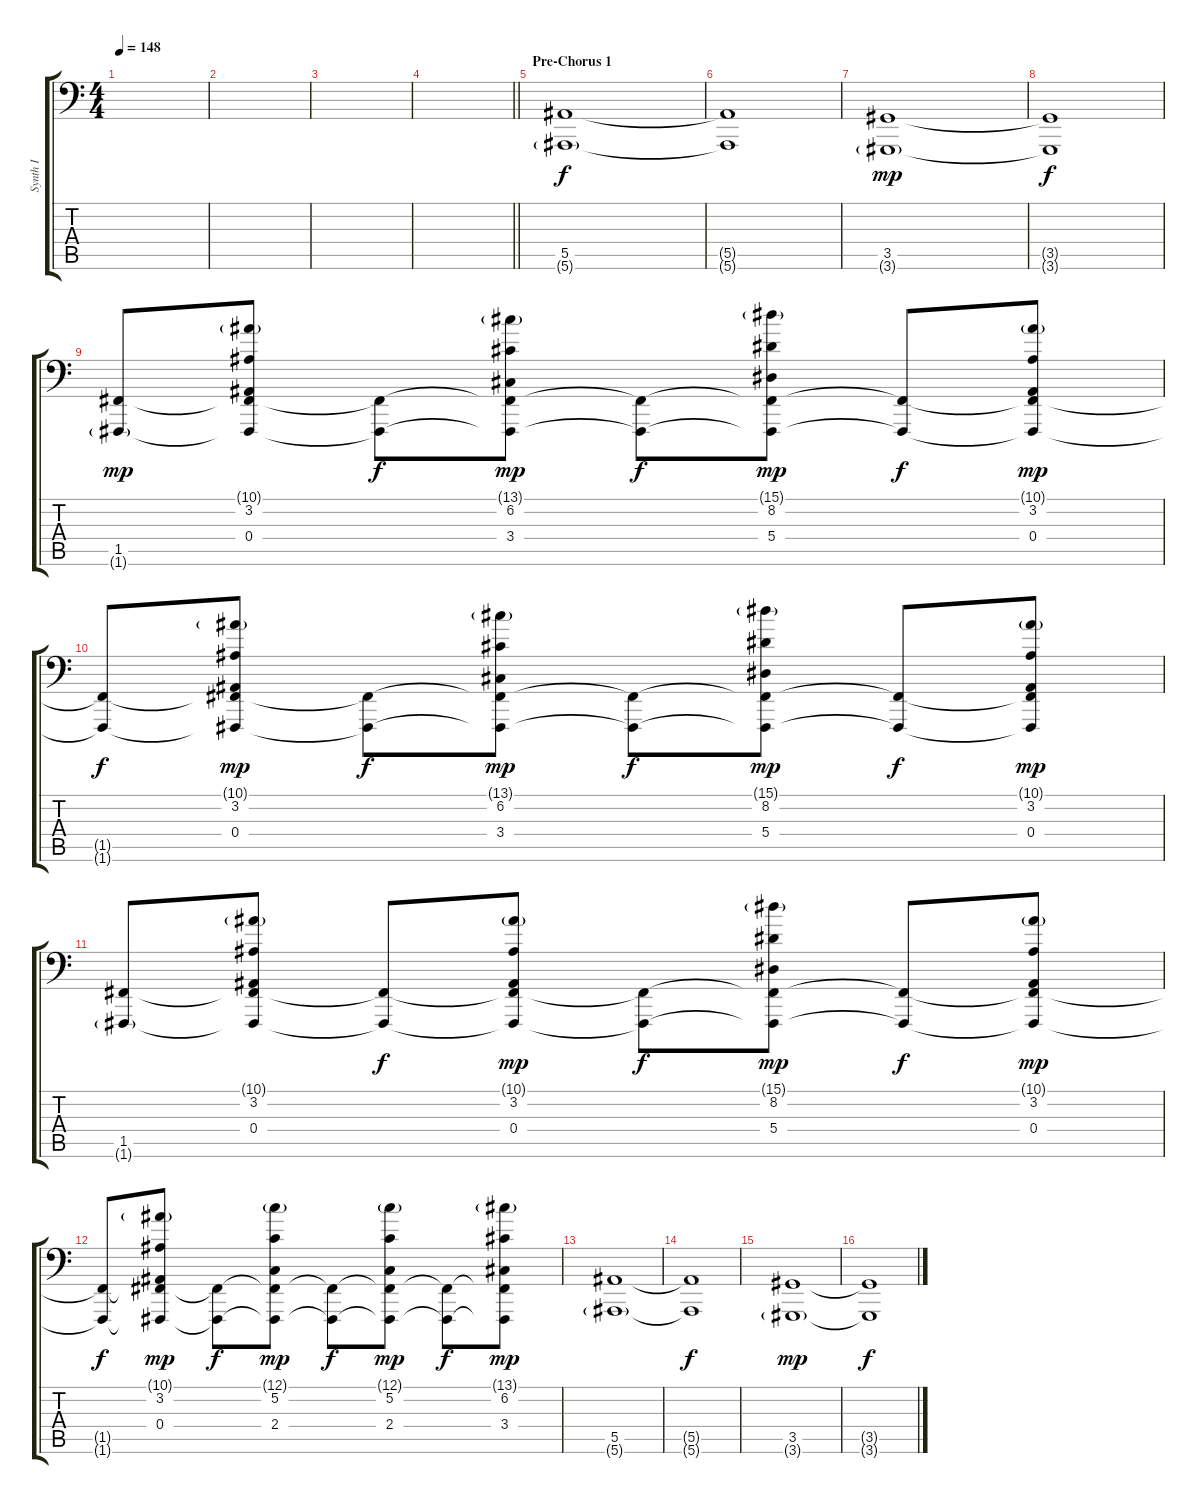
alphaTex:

\track ("Synth I" "Synth I") {instrument lead2sawtooth}
\staff {score tabs}
\tuning (C4 G3 Eb3 Bb2 F2 F1) {hide}
\ts (4 4)
\tempo 148
\clef f4
\ks c
|
|
|
\barLineRight lightlight
|
\section ("" "Pre-Chorus 1")
(5.5 5.6{g}).1 |
(5.5{t} 5.6{t}).1{dy f} |
(3.5 3.6{g}).1{dy mp} |
(3.5{t} 3.6{t}).1{dy f} |
(1.5 1.6{g}).8{dy mp} (10.1{g} 3.2 0.4 1.5{t} 1.6{t}).8 (1.5{t} 1.6{t}).8{dy f} (13.1{g} 6.2 3.4 1.5{t} 1.6{t}).8{dy mp} (1.5{t} 1.6{t}).8{dy f} (15.1{g} 8.2 5.4 1.5{t} 1.6{t}).8{dy mp} (1.5{t} 1.6{t}).8{dy f} (10.1{g} 3.2 0.4 1.5{t} 1.6{t}).8{dy mp} |
(1.5{t} 1.6{t}).8{dy f} (10.1{g} 3.2 0.4 1.5{t} 1.6{t}).8{dy mp} (1.5{t} 1.6{t}).8{dy f} (13.1{g} 6.2 3.4 1.5{t} 1.6{t}).8{dy mp} (1.5{t} 1.6{t}).8{dy f} (15.1{g} 8.2 5.4 1.5{t} 1.6{t}).8{dy mp} (1.5{t} 1.6{t}).8{dy f} (10.1{g} 3.2 0.4 1.5{t} 1.6{t}).8{dy mp} |
(1.5 1.6{g}).8 (10.1{g} 3.2 0.4 1.5{t} 1.6{t}).8 (1.5{t} 1.6{t}).8{dy f} (10.1{g} 3.2 0.4 1.5{t} 1.6{t}).8{dy mp} (1.5{t} 1.6{t}).8{dy f} (15.1{g} 8.2 5.4 1.5{t} 1.6{t}).8{dy mp} (1.5{t} 1.6{t}).8{dy f} (10.1{g} 3.2 0.4 1.5{t} 1.6{t}).8{dy mp} |
(1.5{t} 1.6{t}).8{dy f} (10.1{g} 3.2 0.4 1.5{t} 1.6{t}).8{dy mp} (1.5{t} 1.6{t}).8{dy f} (12.1{g} 5.2 2.4 1.5{t} 1.6{t}).8{dy mp} (1.5{t} 1.6{t}).8{dy f} (12.1{g} 5.2 2.4 1.5{t} 1.6{t}).8{dy mp} (1.5{t} 1.6{t}).8{dy f} (13.1{g} 6.2 3.4 1.5{t} 1.6{t}).8{dy mp} |
(5.5 5.6{g}).1 |
(5.5{t} 5.6{t}).1{dy f} |
(3.5 3.6{g}).1{dy mp} |
(3.5{t} 3.6{t}).1{dy f}
